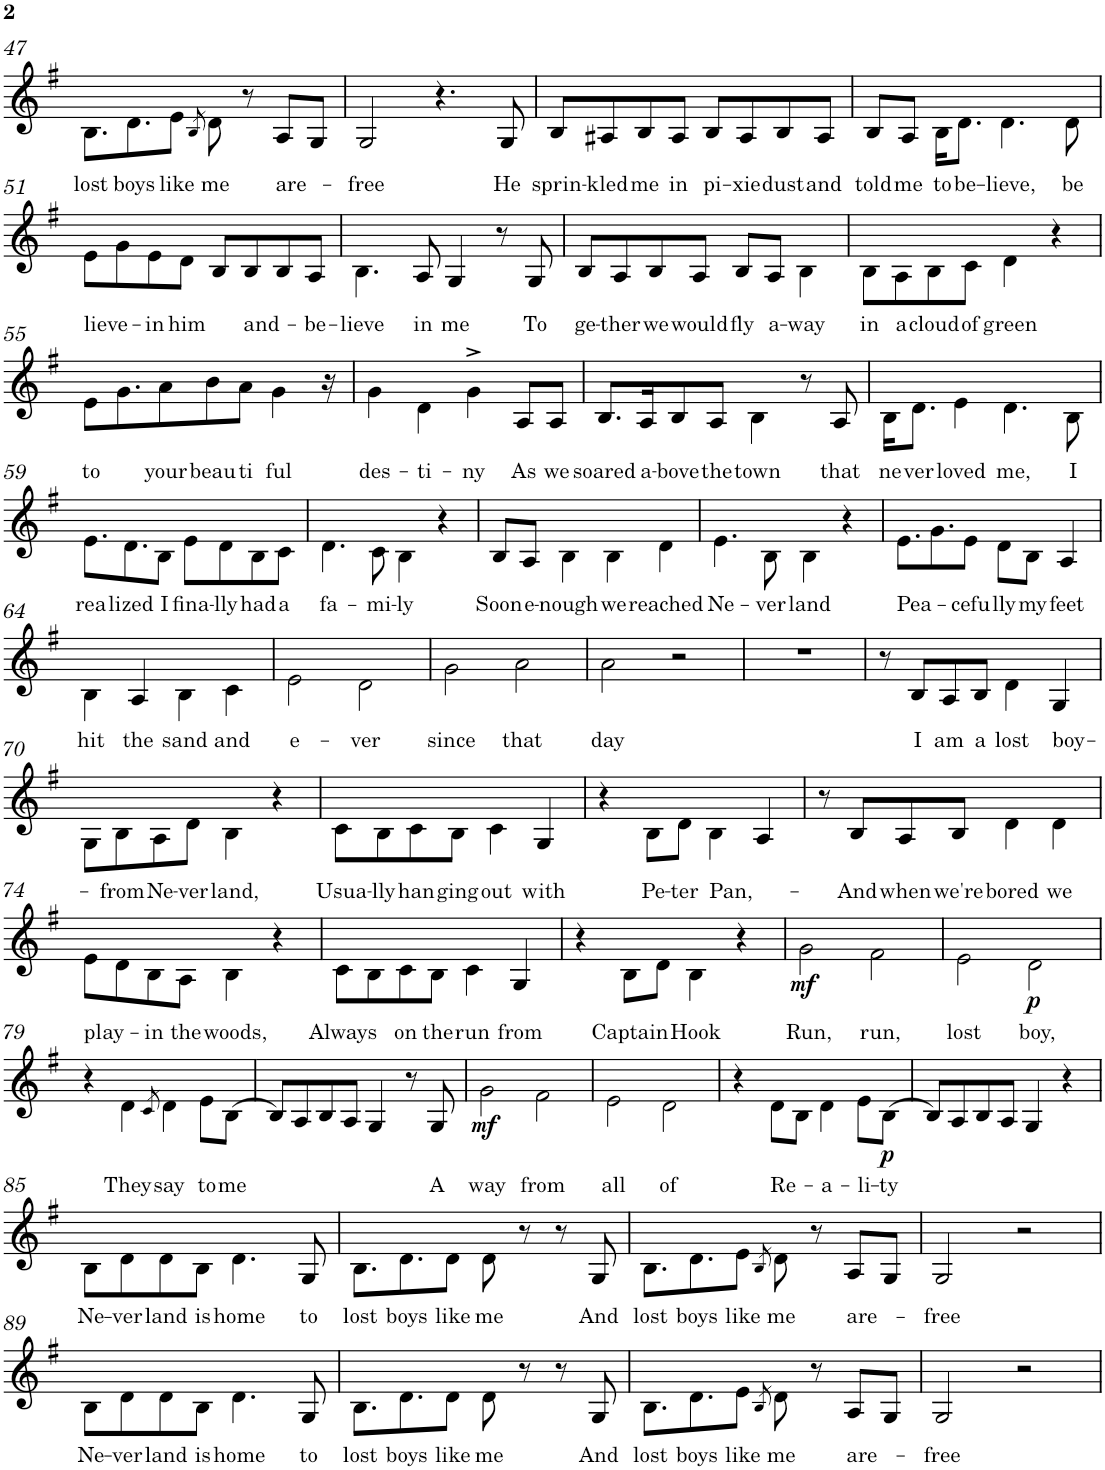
**kern	**text	**dynam
*part1	*part1	*part1
*staff1	*staff1	*staff1
*I"Piano	*	*
*I'Pno.	*	*
!!LO:PB:g=z
*clefG2	*	*
*k[f#]	*	*
*M2/2	*	*
*met(c|)	*	*
=47	=47	=47
!	!LO:LY:b	!
8.B\L	lost	.
!	!LO:LY:b	!
8.d\	boys	.
!	!LO:LY:b	!
8e\J	like	.
8qB/	.	.
!	!LO:LY:b	!
8d\	me	.
8r	.	.
!	!LO:LY:b	!
8A/L	are-	.
8G/J	.	.
=48	=48	=48
!	!LO:LY:b	!
2G/	free	.
4.r	.	.
!	!LO:LY:b	!
8G/	He	.
=49	=49	=49
!	!LO:LY:b	!
8B/L	sprin-	.
!	!LO:LY:b	!
8A#X/	kled	.
!	!LO:LY:b	!
8B/	me	.
!	!LO:LY:b	!
8A#/J	in	.
!	!LO:LY:b	!
8B/L	pi-	.
!	!LO:LY:b	!
8A#/	xie	.
!	!LO:LY:b	!
8B/	dust	.
!	!LO:LY:b	!
8A#/J	and	.
=50	=50	=50
!	!LO:LY:b	!
8B/L	told	.
!	!LO:LY:b	!
8A/J	me	.
!	!LO:LY:b	!
16B\KL	to	.
!	!LO:LY:b	!
8.d\J	be-	.
!	!LO:LY:b	!
4.d\	lieve,	.
!	!LO:LY:b	!
8d\	be	.
!!LO:LB:g=z
=51	=51	=51
!	!LO:LY:b	!
8e\L	lieve-	.
8g\	.	.
!	!LO:LY:b	!
8e\	in	.
!	!LO:LY:b	!
8d\J	him	.
8B/L	.	.
!	!LO:LY:b	!
8B/	and-	.
8B/	.	.
!	!LO:LY:b	!
8A/J	be-	.
=52	=52	=52
!	!LO:LY:b	!
4.B\	lieve	.
!	!LO:LY:b	!
8A/	in	.
!	!LO:LY:b	!
4G/	me	.
8r	.	.
!	!LO:LY:b	!
8G/	To	.
=53	=53	=53
!	!LO:LY:b	!
8B/L	ge-	.
!	!LO:LY:b	!
8A/	ther	.
!	!LO:LY:b	!
8B/	we	.
!	!LO:LY:b	!
8A/J	would	.
!	!LO:LY:b	!
8B/L	fly	.
!	!LO:LY:b	!
8A/J	a-	.
!	!LO:LY:b	!
4B\	way	.
=54	=54	=54
!	!LO:LY:b	!
8B\L	in	.
!	!LO:LY:b	!
8A\	a	.
!	!LO:LY:b	!
8B\	cloud	.
!	!LO:LY:b	!
8c\J	of	.
!	!LO:LY:b	!
4d\	green	.
4r	.	.
!!LO:LB:g=z
=55	=55	=55
!	!LO:LY:b	!
8e\L	to	.
8.g\	.	.
!	!LO:LY:b	!
8a\	your	.
!	!LO:LY:b	!
8b\	beau	.
!	!LO:LY:b	!
8a\J	ti	.
!	!LO:LY:b	!
4g\	ful	.
16r	.	.
=56	=56	=56
!	!LO:LY:b	!
4g\	des-	.
!	!LO:LY:b	!
4d\	ti-	.
!	!LO:LY:b	!
4g^\	ny	.
!	!LO:LY:b	!
8A/L	As	.
!	!LO:LY:b	!
8A/J	we	.
=57	=57	=57
!	!LO:LY:b	!
8.B/L	soared	.
!	!LO:LY:b	!
16A/K	a-	.
!	!LO:LY:b	!
8B/	bove	.
!	!LO:LY:b	!
8A/J	the	.
!	!LO:LY:b	!
4B\	town	.
8r	.	.
!	!LO:LY:b	!
8A/	that	.
=58	=58	=58
!	!LO:LY:b	!
16B\KL	ne	.
!	!LO:LY:b	!
8.d\J	ver	.
!	!LO:LY:b	!
4e\	loved	.
!	!LO:LY:b	!
4.d\	me,	.
!	!LO:LY:b	!
8B\	I	.
!!LO:LB:g=z
=59	=59	=59
!	!LO:LY:b	!
8.e\L	rea	.
!	!LO:LY:b	!
8.d\	lized	.
!	!LO:LY:b	!
8B\J	I	.
!	!LO:LY:b	!
8e\L	fina-	.
!	!LO:LY:b	!
8d\	lly	.
!	!LO:LY:b	!
8B\	had	.
!	!LO:LY:b	!
8c\J	a	.
=60	=60	=60
!	!LO:LY:b	!
4.d\	fa-	.
!	!LO:LY:b	!
8c\	mi-	.
!	!LO:LY:b	!
4B\	ly	.
4r	.	.
=61	=61	=61
!	!LO:LY:b	!
8B/L	Soon	.
!	!LO:LY:b	!
8A/J	e-	.
!	!LO:LY:b	!
4B\	nough	.
!	!LO:LY:b	!
4B\	we	.
!	!LO:LY:b	!
4d\	reached	.
=62	=62	=62
!	!LO:LY:b	!
4.e\	Ne-	.
!	!LO:LY:b	!
8B\	ver	.
!	!LO:LY:b	!
4B\	land	.
4r	.	.
=63	=63	=63
!	!LO:LY:b	!
8.e\L	Pea-	.
8.g\	.	.
!	!LO:LY:b	!
8e\J	cefu	.
!	!LO:LY:b	!
8d\L	lly	.
!	!LO:LY:b	!
8B\J	my	.
!	!LO:LY:b	!
4A/	feet	.
!!LO:LB:g=z
=64	=64	=64
!	!LO:LY:b	!
4B\	hit	.
!	!LO:LY:b	!
4A/	the	.
!	!LO:LY:b	!
4B\	sand	.
!	!LO:LY:b	!
4c\	and	.
=65	=65	=65
!	!LO:LY:b	!
2e\	e-	.
!	!LO:LY:b	!
2d\	ver	.
=66	=66	=66
!	!LO:LY:b	!
2g\	since	.
!	!LO:LY:b	!
2a\	that	.
=67	=67	=67
!	!LO:LY:b	!
2a\	day	.
2r	.	.
=68	=68	=68
1r	.	.
=69	=69	=69
8r	.	.
!	!LO:LY:b	!
8B/L	I	.
!	!LO:LY:b	!
8A/	am	.
!	!LO:LY:b	!
8B/J	a	.
!	!LO:LY:b	!
4d\	lost	.
!	!LO:LY:b	!
4G/	boy-	.
!!LO:LB:g=z
=70	=70	=70
8G\L	.	.
!	!LO:LY:b	!
8B\	from	.
!	!LO:LY:b	!
8A\	Ne-	.
!	!LO:LY:b	!
8d\J	ver	.
!	!LO:LY:b	!
4B\	land,	.
4r	.	.
=71	=71	=71
!	!LO:LY:b	!
8c\L	Usua-	.
!	!LO:LY:b	!
8B\	lly	.
!	!LO:LY:b	!
8c\	han	.
!	!LO:LY:b	!
8B\J	ging	.
!	!LO:LY:b	!
4c\	out	.
!	!LO:LY:b	!
4G/	with	.
=72	=72	=72
4r	.	.
!	!LO:LY:b	!
8B\L	Pe-	.
!	!LO:LY:b	!
8d\J	ter	.
!	!LO:LY:b	!
4B\	Pan,-	.
4A/	.	.
=73	=73	=73
8r	.	.
!	!LO:LY:b	!
8B/L	And	.
!	!LO:LY:b	!
8A/	when	.
!	!LO:LY:b	!
8B/J	we're	.
!	!LO:LY:b	!
4d\	bored	.
!	!LO:LY:b	!
4d\	we	.
!!LO:LB:g=z
=74	=74	=74
!	!LO:LY:b	!
8e\L	play-	.
8d\	.	.
!	!LO:LY:b	!
8B\	in	.
!	!LO:LY:b	!
8A\J	the	.
!	!LO:LY:b	!
4B\	woods,	.
4r	.	.
=75	=75	=75
!	!LO:LY:b	!
8c\L	Always	.
8B\	.	.
!	!LO:LY:b	!
8c\	on	.
!	!LO:LY:b	!
8B\J	the	.
!	!LO:LY:b	!
4c\	run	.
!	!LO:LY:b	!
4G/	from	.
=76	=76	=76
4r	.	.
!	!LO:LY:b	!
8B\L	Captain	.
8d\J	.	.
!	!LO:LY:b	!
4B\	Hook	.
4r	.	.
=77	=77	=77
!	!LO:LY:b	!LO:DY:b
2g\	Run,	mf
!	!LO:LY:b	!
2f#\	run,	.
=78	=78	=78
!	!LO:LY:b	!
2e\	lost	.
!	!LO:LY:b	!LO:DY:b
2d\	boy,	p
!!LO:LB:g=z
=79	=79	=79
4r	.	.
!	!LO:LY:b	!
4d\	They	.
8qc/	.	.
!	!LO:LY:b	!
4d\	say	.
!	!LO:LY:b	!
8e\L	to	.
!	!LO:LY:b	!
(>8B\J	me	.
=80	=80	=80
8B/L)	.	.
8A/	.	.
8B/	.	.
8A/J	.	.
4G/	.	.
8r	.	.
!	!LO:LY:b	!
8G/	A	.
=81	=81	=81
!	!LO:LY:b	!LO:DY:b
2g\	way	mf
!	!LO:LY:b	!
2f#\	from	.
=82	=82	=82
!	!LO:LY:b	!
2e\	all	.
!	!LO:LY:b	!
2d\	of	.
=83	=83	=83
4r	.	.
!	!LO:LY:b	!
8d\L	Re-	.
8B\J	.	.
!	!LO:LY:b	!
4d\	a-	.
!	!LO:LY:b	!
8e\L	li-	.
!	!LO:LY:b	!LO:DY:b
(>8B\J	ty	p
=84	=84	=84
8B/L)	.	.
8A/	.	.
8B/	.	.
8A/J	.	.
4G/	.	.
4r	.	.
!!LO:LB:g=z
=85	=85	=85
!	!LO:LY:b	!
8B\L	Ne-	.
!	!LO:LY:b	!
8d\	ver	.
!	!LO:LY:b	!
8d\	land	.
!	!LO:LY:b	!
8B\J	is	.
!	!LO:LY:b	!
4.d\	home	.
!	!LO:LY:b	!
8G/	to	.
=86	=86	=86
!	!LO:LY:b	!
8.B\L	lost	.
!	!LO:LY:b	!
8.d\	boys	.
!	!LO:LY:b	!
8d\J	like	.
!	!LO:LY:b	!
8d\	me	.
8r	.	.
8r	.	.
!	!LO:LY:b	!
8G/	And	.
=87	=87	=87
!	!LO:LY:b	!
8.B\L	lost	.
!	!LO:LY:b	!
8.d\	boys	.
!	!LO:LY:b	!
8e\J	like	.
8qB/	.	.
!	!LO:LY:b	!
8d\	me	.
8r	.	.
!	!LO:LY:b	!
8A/L	are-	.
8G/J	.	.
=88	=88	=88
!	!LO:LY:b	!
2G/	free	.
2r	.	.
!!LO:LB:g=z
=89	=89	=89
!	!LO:LY:b	!
8B\L	Ne-	.
!	!LO:LY:b	!
8d\	ver	.
!	!LO:LY:b	!
8d\	land	.
!	!LO:LY:b	!
8B\J	is	.
!	!LO:LY:b	!
4.d\	home	.
!	!LO:LY:b	!
8G/	to	.
=90	=90	=90
!	!LO:LY:b	!
8.B\L	lost	.
!	!LO:LY:b	!
8.d\	boys	.
!	!LO:LY:b	!
8d\J	like	.
!	!LO:LY:b	!
8d\	me	.
8r	.	.
8r	.	.
!	!LO:LY:b	!
8G/	And	.
=91	=91	=91
!	!LO:LY:b	!
8.B\L	lost	.
!	!LO:LY:b	!
8.d\	boys	.
!	!LO:LY:b	!
8e\J	like	.
8qB/	.	.
!	!LO:LY:b	!
8d\	me	.
8r	.	.
!	!LO:LY:b	!
8A/L	are-	.
8G/J	.	.
=92	=92	=92
!	!LO:LY:b	!
2G/	free	.
2r	.	.
=	=	=
*-	*-	*-
